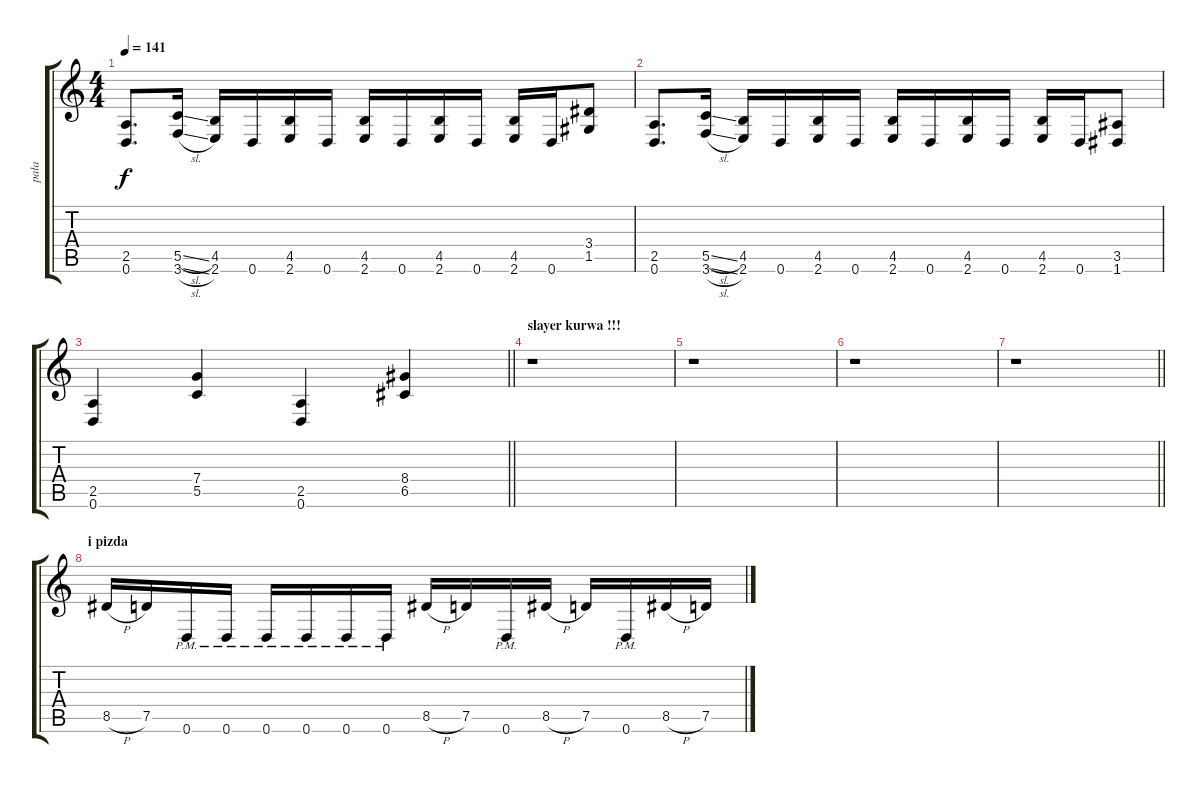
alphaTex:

\track ("pała" "pała") {instrument distortionguitar}
\staff {score tabs}
\tuning (D4 A3 F3 C3 G2 D2) {hide}
\ts (4 4)
\tempo 141
\clef g2
\ks c
(2.5 0.6).8{d dy f} (5.5{sl} 3.6{sl}).16 (4.5 2.6).16 0.6.16 (4.5 2.6).16 0.6.16 (4.5 2.6).16 0.6.16 (4.5 2.6).16 0.6.16 (4.5 2.6).16 0.6.16 (3.4 1.5).8 |
(2.5 0.6).8{d} (5.5{sl} 3.6{sl}).16 (4.5 2.6).16 0.6.16 (4.5 2.6).16 0.6.16 (4.5 2.6).16 0.6.16 (4.5 2.6).16 0.6.16 (4.5 2.6).16 0.6.16 (3.5 1.6).8 |
\barLineRight lightlight
(2.5 0.6).4 (7.4 5.5).4 (2.5 0.6).4 (8.4 6.5).4 |
\section ("" "slayer kurwa !!!")
r.1 |
r.1 |
r.1 |
\barLineRight lightlight
r.1 |
\section ("" "i pizda")
8.5{h}.16 7.5.16 0.6{pm}.16 0.6{pm}.16 0.6{pm}.16 0.6{pm}.16 0.6{pm}.16 0.6{pm}.16 8.5{h}.16 7.5.16 0.6{pm}.16 8.5{h}.16 7.5.16 0.6{pm}.16 8.5{h}.16 7.5.16
